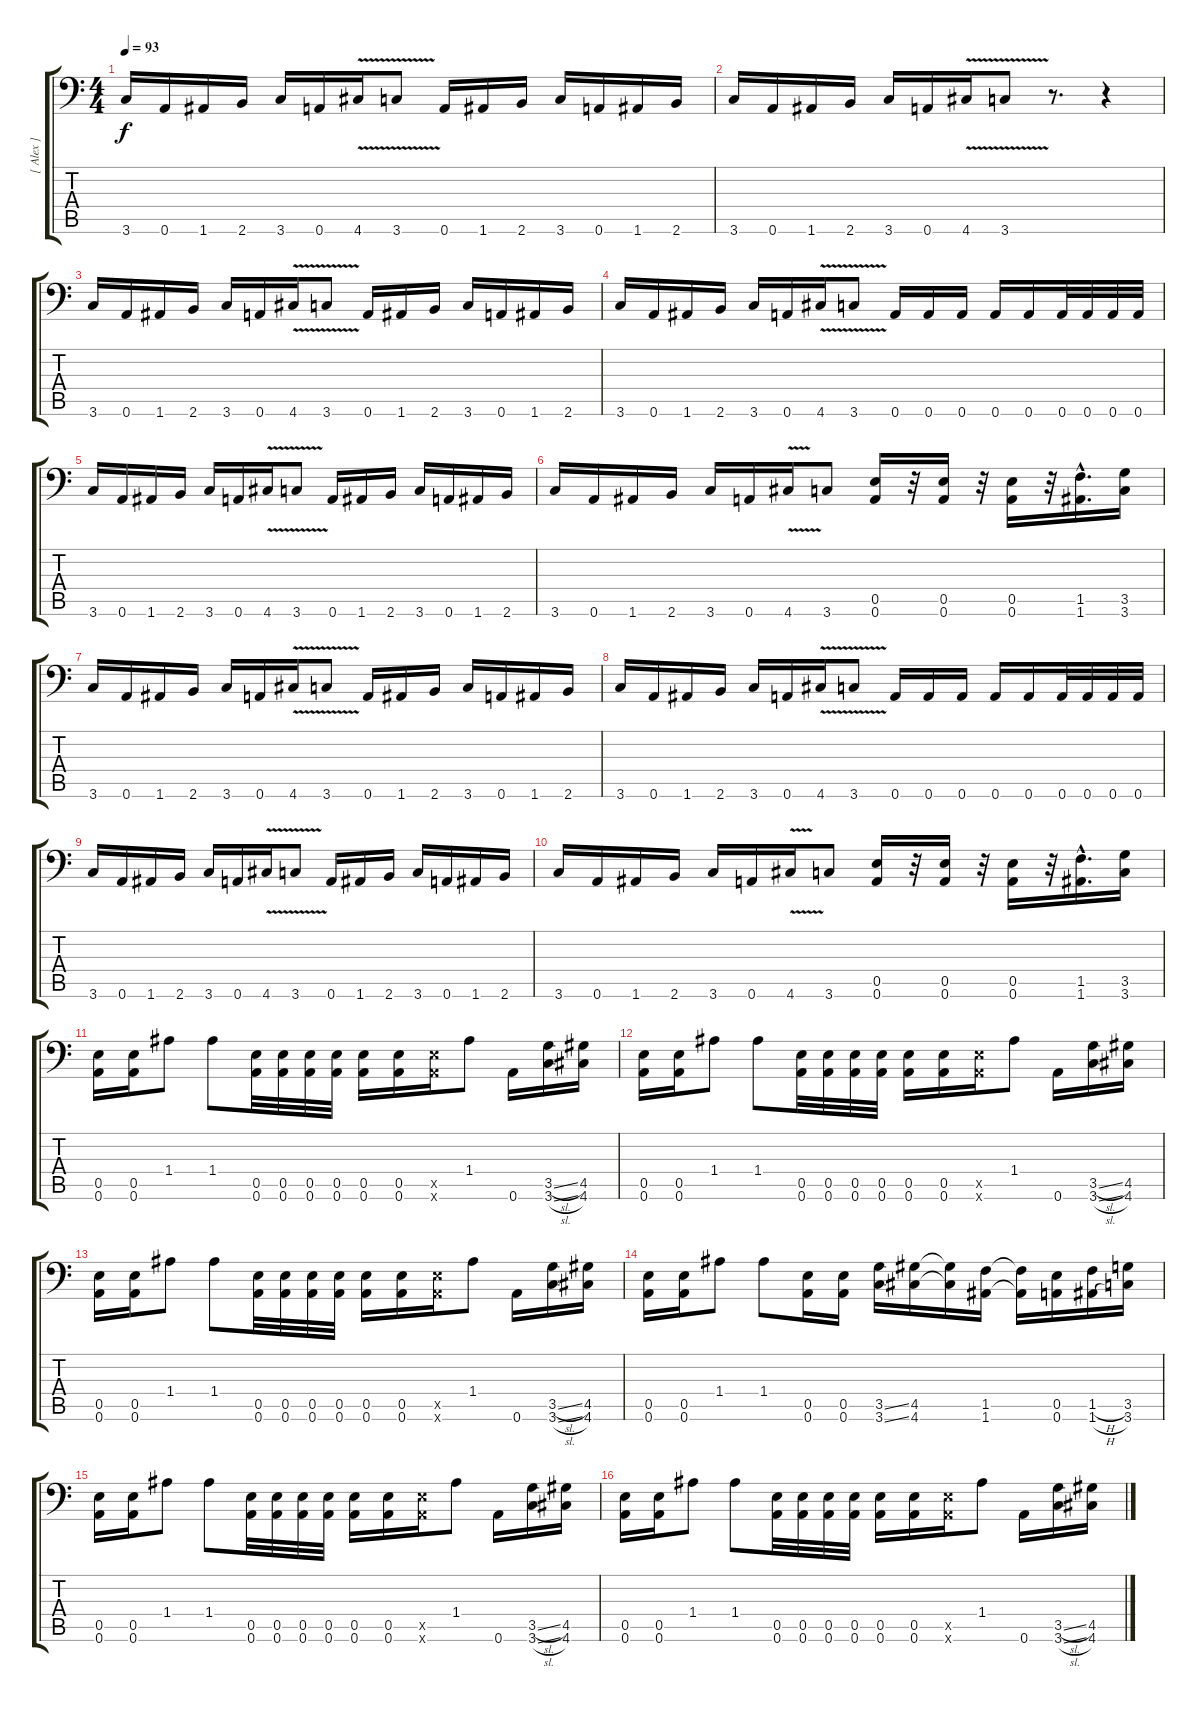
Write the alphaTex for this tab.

\track ("[ Alex ]" "[ Alex ]") {instrument overdrivenguitar}
\staff {score tabs}
\tuning (B3 Gb3 D3 A2 E2 A1) {hide}
\ts (4 4)
\tempo 93
\clef f4
\ks c
3.6.16{dy f} 0.6.16 1.6.16 2.6.16 3.6.16 0.6.16 4.6{v}.16 3.6{v}.8 0.6.16 1.6.16 2.6.16 3.6.16 0.6.16 1.6.16 2.6.16 |
3.6.16 0.6.16 1.6.16 2.6.16 3.6.16 0.6.16 4.6{v}.16 3.6{v}.8 r.8{d} r.4 |
3.6.16 0.6.16 1.6.16 2.6.16 3.6.16 0.6.16 4.6{v}.16 3.6{v}.8 0.6.16 1.6.16 2.6.16 3.6.16 0.6.16 1.6.16 2.6.16 |
3.6.16 0.6.16 1.6.16 2.6.16 3.6.16 0.6.16 4.6{v}.16 3.6{v}.8 0.6.16 0.6.16 0.6.16 0.6.16 0.6.16 0.6.32 0.6.32 0.6.32 0.6.32 |
3.6.16 0.6.16 1.6.16 2.6.16 3.6.16 0.6.16 4.6{v}.16 3.6{v}.8 0.6.16 1.6.16 2.6.16 3.6.16 0.6.16 1.6.16 2.6.16 |
3.6.16 0.6.16 1.6.16 2.6.16 3.6.16 0.6.16 4.6{v}.16 3.6.8 (0.5 0.6).16 r.32 (0.5 0.6).16 r.32 (0.5 0.6).16 r.32 (1.5{hac} 1.6{hac}).16{d} (3.5 3.6).16 |
3.6.16 0.6.16 1.6.16 2.6.16 3.6.16 0.6.16 4.6{v}.16 3.6{v}.8 0.6.16 1.6.16 2.6.16 3.6.16 0.6.16 1.6.16 2.6.16 |
3.6.16 0.6.16 1.6.16 2.6.16 3.6.16 0.6.16 4.6{v}.16 3.6{v}.8 0.6.16 0.6.16 0.6.16 0.6.16 0.6.16 0.6.32 0.6.32 0.6.32 0.6.32 |
3.6.16 0.6.16 1.6.16 2.6.16 3.6.16 0.6.16 4.6{v}.16 3.6{v}.8 0.6.16 1.6.16 2.6.16 3.6.16 0.6.16 1.6.16 2.6.16 |
3.6.16 0.6.16 1.6.16 2.6.16 3.6.16 0.6.16 4.6{v}.16 3.6.8 (0.5 0.6).16 r.32 (0.5 0.6).16 r.32 (0.5 0.6).16 r.32 (1.5{hac} 1.6{hac}).16{d} (3.5 3.6).16 |
(0.5 0.6).16 (0.5 0.6).16 1.4.8 1.4.8 (0.5 0.6).32 (0.5 0.6).32 (0.5 0.6).32 (0.5 0.6).32 (0.5 0.6).16 (0.5 0.6).16 (0.5{x} 0.6{x}).16 1.4.8 0.6.16 (3.5{sl} 3.6{sl}).16 (4.5 4.6).16 |
(0.5 0.6).16 (0.5 0.6).16 1.4.8 1.4.8 (0.5 0.6).32 (0.5 0.6).32 (0.5 0.6).32 (0.5 0.6).32 (0.5 0.6).16 (0.5 0.6).16 (0.5{x} 0.6{x}).16 1.4.8 0.6.16 (3.5{sl} 3.6{sl}).16 (4.5 4.6).16 |
(0.5 0.6).16 (0.5 0.6).16 1.4.8 1.4.8 (0.5 0.6).32 (0.5 0.6).32 (0.5 0.6).32 (0.5 0.6).32 (0.5 0.6).16 (0.5 0.6).16 (0.5{x} 0.6{x}).16 1.4.8 0.6.16 (3.5{sl} 3.6{sl}).16 (4.5 4.6).16 |
(0.5 0.6).16 (0.5 0.6).16 1.4.8 1.4.8 (0.5 0.6).16 (0.5 0.6).16 (3.5{ss} 3.6{ss}).16 (4.5 4.6).16 (4.5{t} 4.6{t}).16 (1.5 1.6).16 (1.5{t} 1.6{t}).16 (0.5 0.6).16 (1.5{h} 1.6{h}).16 (3.5 3.6).16 |
(0.5 0.6).16 (0.5 0.6).16 1.4.8 1.4.8 (0.5 0.6).32 (0.5 0.6).32 (0.5 0.6).32 (0.5 0.6).32 (0.5 0.6).16 (0.5 0.6).16 (0.5{x} 0.6{x}).16 1.4.8 0.6.16 (3.5{sl} 3.6{sl}).16 (4.5 4.6).16 |
(0.5 0.6).16 (0.5 0.6).16 1.4.8 1.4.8 (0.5 0.6).32 (0.5 0.6).32 (0.5 0.6).32 (0.5 0.6).32 (0.5 0.6).16 (0.5 0.6).16 (0.5{x} 0.6{x}).16 1.4.8 0.6.16 (3.5{sl} 3.6{sl}).16 (4.5 4.6).16
